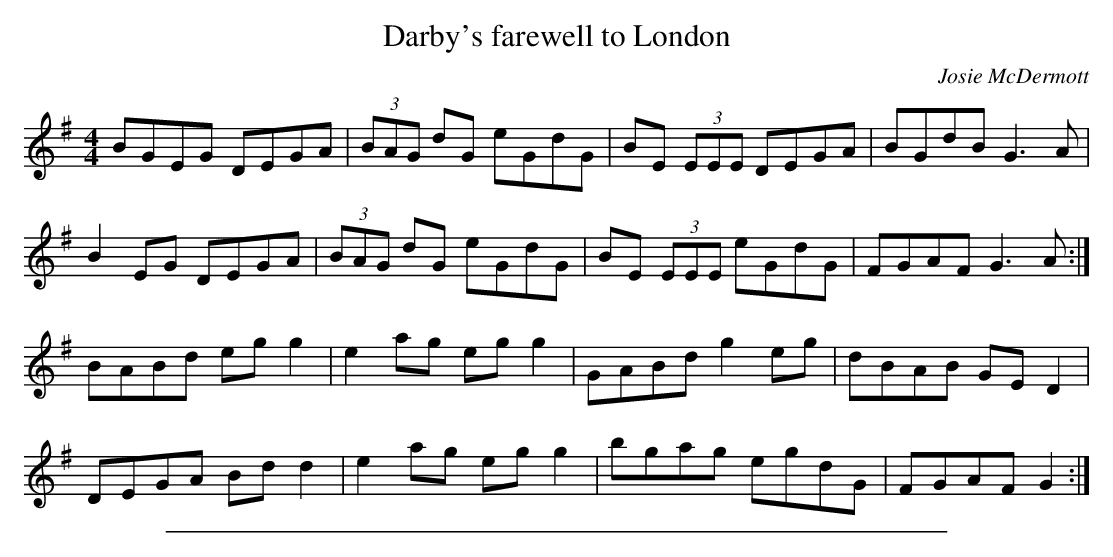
X:1
T: Darby's farewell to London
C:Josie McDermott
M:4/4
L:1/8
K:G
BGEG DEGA|(3BAG dG eGdG|BE (3EEE DEGA|BGdB G3 A|
B2 EG DEGA|(3BAG dG eGdG|BE (3EEE eGdG|FGAF G3 A:|
BABd eg g2|e2 ag eg g2|GABd g2 eg|dBAB GE D2|
DEGA Bd d2|e2 ag eg g2|bgag egdG|FGAF G2:|
